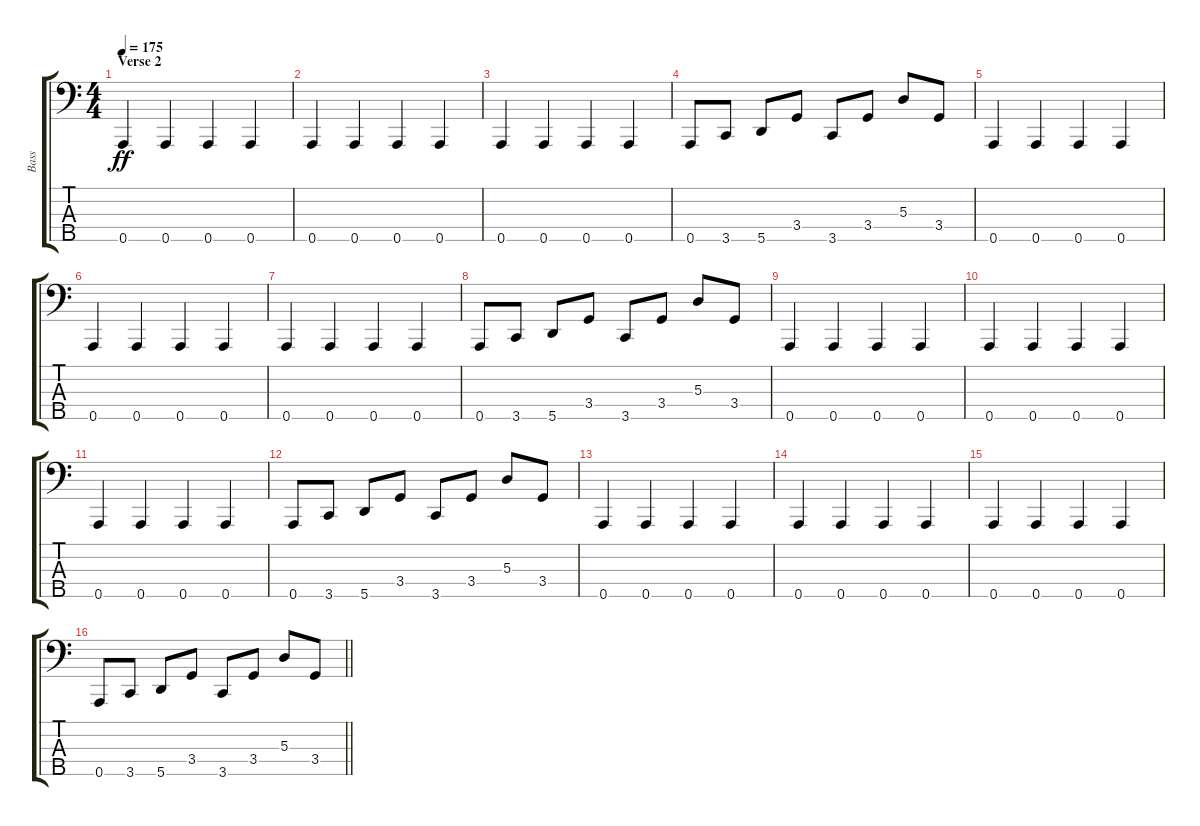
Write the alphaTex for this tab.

\track ("Bass" "Bass") {instrument electricbasspick}
\staff {score tabs}
\tuning (G2 D2 A1 E1 A0) {hide}
\ts (4 4)
\section ("" "Verse 2")
\tempo 175
\clef f4
\ks c
0.5.4{dy ff} 0.5.4 0.5.4 0.5.4 |
0.5.4 0.5.4 0.5.4 0.5.4 |
0.5.4 0.5.4 0.5.4 0.5.4 |
0.5.8 3.5.8 5.5.8 3.4.8 3.5.8 3.4.8 5.3.8 3.4.8 |
0.5.4 0.5.4 0.5.4 0.5.4 |
0.5.4 0.5.4 0.5.4 0.5.4 |
0.5.4 0.5.4 0.5.4 0.5.4 |
0.5.8 3.5.8 5.5.8 3.4.8 3.5.8 3.4.8 5.3.8 3.4.8 |
0.5.4 0.5.4 0.5.4 0.5.4 |
0.5.4 0.5.4 0.5.4 0.5.4 |
0.5.4 0.5.4 0.5.4 0.5.4 |
0.5.8 3.5.8 5.5.8 3.4.8 3.5.8 3.4.8 5.3.8 3.4.8 |
0.5.4 0.5.4 0.5.4 0.5.4 |
0.5.4 0.5.4 0.5.4 0.5.4 |
0.5.4 0.5.4 0.5.4 0.5.4 |
\barLineRight lightlight
0.5.8 3.5.8 5.5.8 3.4.8 3.5.8 3.4.8 5.3.8 3.4.8
